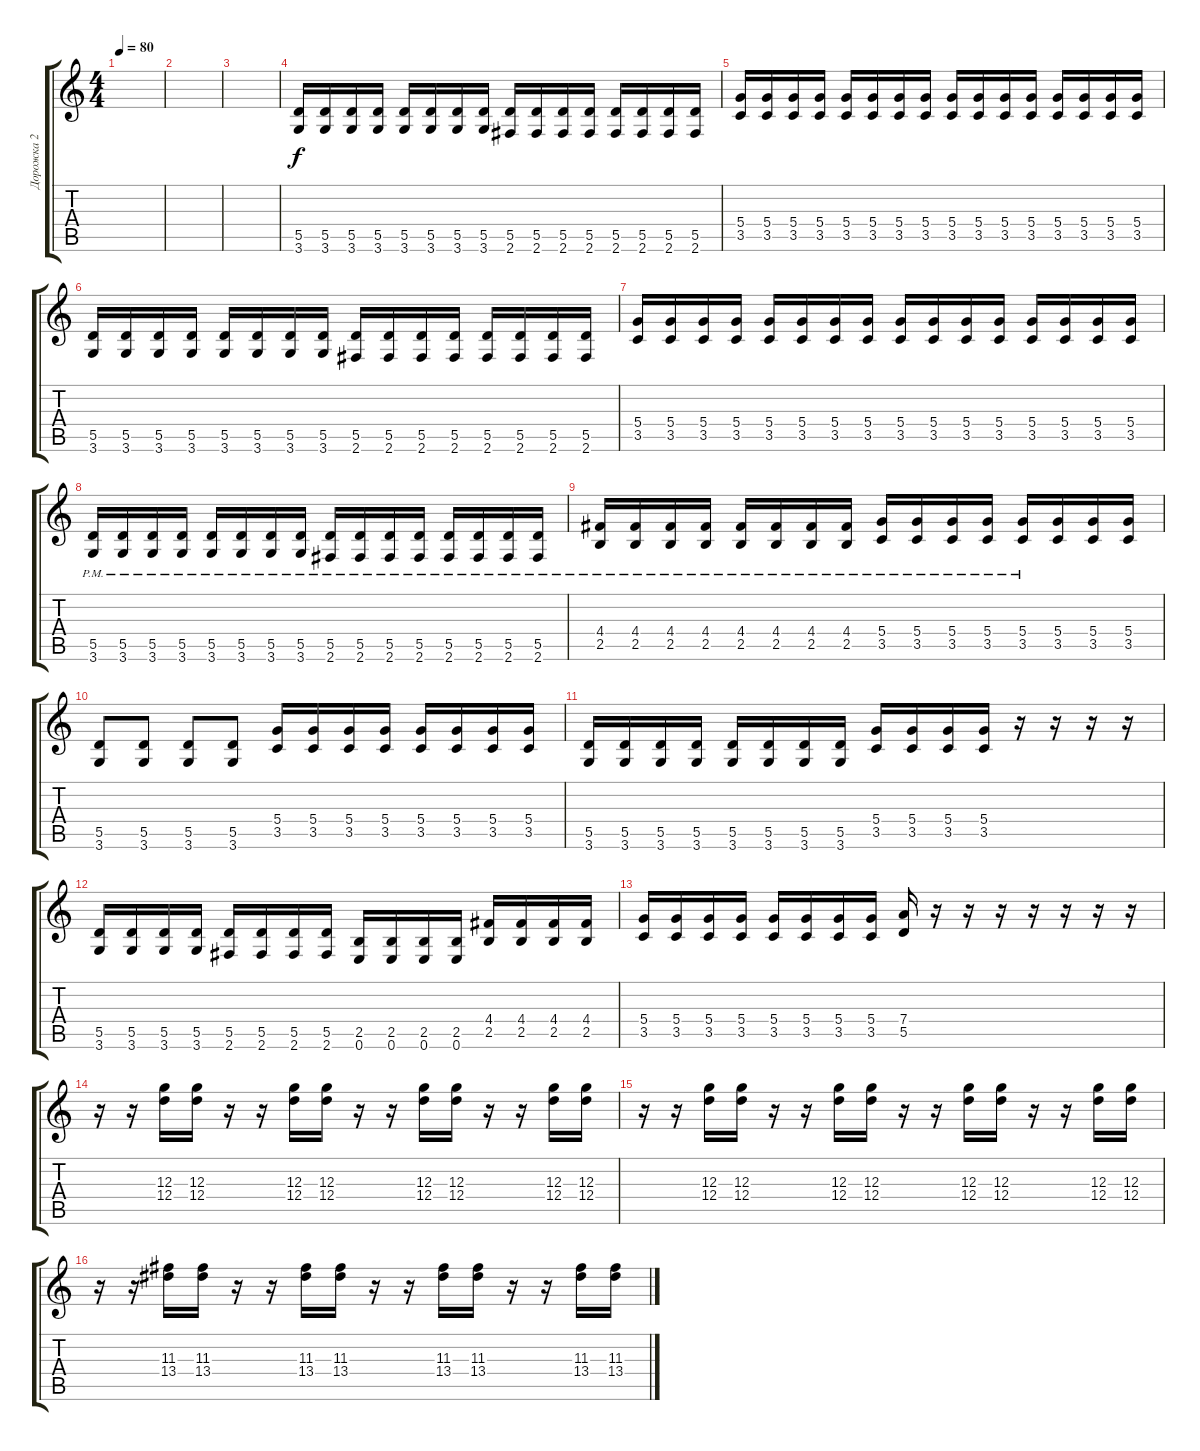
\track ("Дорожка 2" "Дорожка 2") {instrument distortionguitar}
\staff {score tabs}
\tuning (E4 B3 G3 D3 A2 E2) {hide}
\ts (4 4)
\tempo 80
\clef g2
\ks c
|
|
|
(5.5 3.6).16{volume 13 instrument distortionguitar} (5.5 3.6).16 (5.5 3.6).16 (5.5 3.6).16 (5.5 3.6).16 (5.5 3.6).16 (5.5 3.6).16 (5.5 3.6).16 (5.5 2.6).16 (5.5 2.6).16 (5.5 2.6).16 (5.5 2.6).16 (5.5 2.6).16 (5.5 2.6).16 (5.5 2.6).16 (5.5 2.6).16 |
(5.4 3.5).16 (5.4 3.5).16 (5.4 3.5).16 (5.4 3.5).16 (5.4 3.5).16 (5.4 3.5).16 (5.4 3.5).16 (5.4 3.5).16 (5.4 3.5).16 (5.4 3.5).16 (5.4 3.5).16 (5.4 3.5).16 (5.4 3.5).16 (5.4 3.5).16 (5.4 3.5).16 (5.4 3.5).16 |
(5.5 3.6).16{volume 13 instrument distortionguitar} (5.5 3.6).16 (5.5 3.6).16 (5.5 3.6).16 (5.5 3.6).16 (5.5 3.6).16 (5.5 3.6).16 (5.5 3.6).16 (5.5 2.6).16 (5.5 2.6).16 (5.5 2.6).16 (5.5 2.6).16 (5.5 2.6).16 (5.5 2.6).16 (5.5 2.6).16 (5.5 2.6).16 |
(5.4 3.5).16 (5.4 3.5).16 (5.4 3.5).16 (5.4 3.5).16 (5.4 3.5).16 (5.4 3.5).16 (5.4 3.5).16 (5.4 3.5).16 (5.4 3.5).16 (5.4 3.5).16 (5.4 3.5).16 (5.4 3.5).16 (5.4 3.5).16 (5.4 3.5).16 (5.4 3.5).16 (5.4 3.5).16 |
(5.5{pm} 3.6{pm}).16{volume 13 instrument distortionguitar} (5.5{pm} 3.6{pm}).16 (5.5{pm} 3.6{pm}).16 (5.5{pm} 3.6{pm}).16 (5.5{pm} 3.6{pm}).16 (5.5{pm} 3.6{pm}).16 (5.5{pm} 3.6{pm}).16 (5.5{pm} 3.6{pm}).16 (5.5{pm} 2.6{pm}).16 (5.5{pm} 2.6{pm}).16 (5.5{pm} 2.6{pm}).16 (5.5{pm} 2.6{pm}).16 (5.5{pm} 2.6{pm}).16 (5.5{pm} 2.6{pm}).16 (5.5{pm} 2.6{pm}).16 (5.5{pm} 2.6{pm}).16 |
(4.4{pm} 2.5{pm}).16 (4.4{pm} 2.5{pm}).16 (4.4{pm} 2.5{pm}).16 (4.4{pm} 2.5{pm}).16 (4.4{pm} 2.5{pm}).16 (4.4{pm} 2.5{pm}).16 (4.4{pm} 2.5{pm}).16 (4.4{pm} 2.5{pm}).16 (5.4{pm} 3.5{pm}).16 (5.4{pm} 3.5{pm}).16 (5.4{pm} 3.5{pm}).16 (5.4{pm} 3.5{pm}).16 (5.4{pm} 3.5{pm}).16 (5.4 3.5).16 (5.4 3.5).16 (5.4 3.5).16 |
(5.5 3.6).8 (5.5 3.6).8 (5.5 3.6).8 (5.5 3.6).8 (5.4 3.5).16 (5.4 3.5).16 (5.4 3.5).16 (5.4 3.5).16 (5.4 3.5).16 (5.4 3.5).16 (5.4 3.5).16 (5.4 3.5).16 |
(5.5 3.6).16 (5.5 3.6).16 (5.5 3.6).16 (5.5 3.6).16 (5.5 3.6).16 (5.5 3.6).16 (5.5 3.6).16 (5.5 3.6).16 (5.4 3.5).16 (5.4 3.5).16 (5.4 3.5).16 (5.4 3.5).16 r.16 r.16 r.16 r.16 |
(5.5 3.6).16 (5.5 3.6).16 (5.5 3.6).16 (5.5 3.6).16 (5.5 2.6).16 (5.5 2.6).16 (5.5 2.6).16 (5.5 2.6).16 (2.5 0.6).16 (2.5 0.6).16 (2.5 0.6).16 (2.5 0.6).16 (4.4 2.5).16 (4.4 2.5).16 (4.4 2.5).16 (4.4 2.5).16 |
(5.4 3.5).16 (5.4 3.5).16 (5.4 3.5).16 (5.4 3.5).16 (5.4 3.5).16 (5.4 3.5).16 (5.4 3.5).16 (5.4 3.5).16 (7.4 5.5).16 r.16 r.16 r.16 r.16 r.16 r.16 r.16 |
r.16{volume 8} r.16 (12.3 12.4).16 (12.3 12.4).16 r.16 r.16 (12.3 12.4).16 (12.3 12.4).16 r.16{volume 8} r.16 (12.3 12.4).16 (12.3 12.4).16 r.16 r.16 (12.3 12.4).16 (12.3 12.4).16 |
r.16{volume 8} r.16 (12.3 12.4).16 (12.3 12.4).16 r.16 r.16 (12.3 12.4).16 (12.3 12.4).16 r.16{volume 8} r.16 (12.3 12.4).16 (12.3 12.4).16 r.16 r.16 (12.3 12.4).16 (12.3 12.4).16 |
r.16 r.16 (11.3 13.4).16 (11.3 13.4).16 r.16 r.16 (11.3 13.4).16 (11.3 13.4).16 r.16 r.16 (11.3 13.4).16 (11.3 13.4).16 r.16 r.16 (11.3 13.4).16 (11.3 13.4).16
